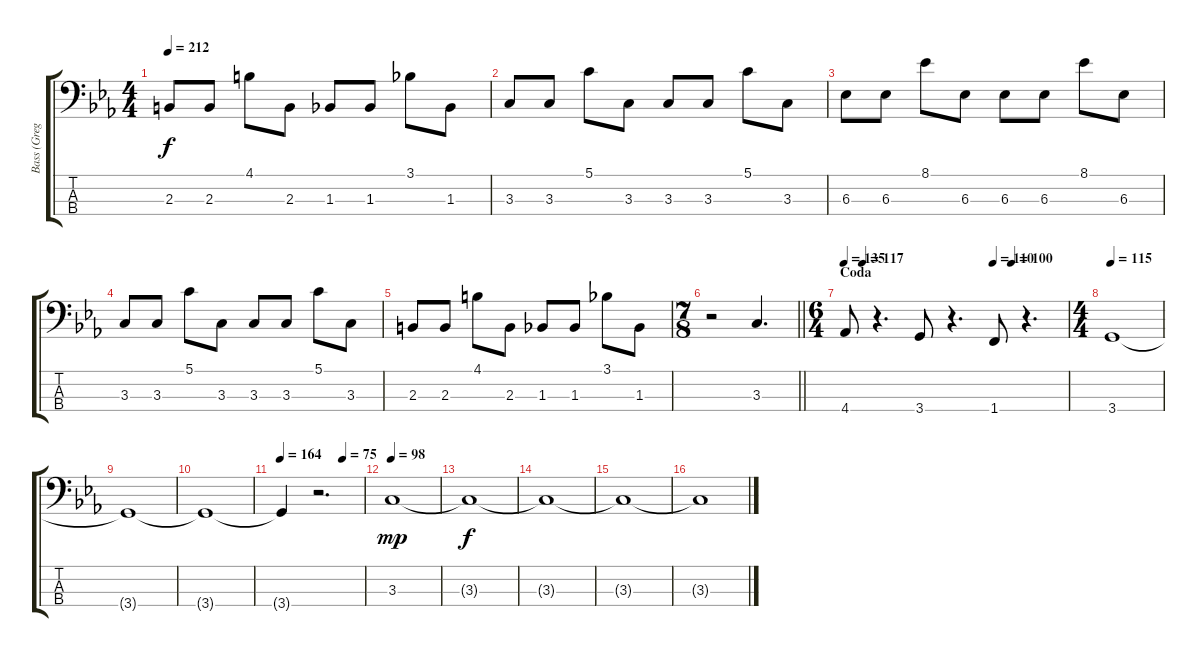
\track ("Bass (Greg Smith)" "Bass (Greg") {instrument electricbassfinger}
\staff {score tabs}
\tuning (G2 D2 A1 E1) {hide}
\ts (4 4)
\tempo 212
\clef f4
\ks cminor
2.3.8{dy f} 2.3.8 4.1.8 2.3.8 1.3.8 1.3.8 3.1.8 1.3.8 |
3.3.8 3.3.8 5.1.8 3.3.8 3.3.8 3.3.8 5.1.8 3.3.8 |
6.3.8 6.3.8 8.1.8 6.3.8 6.3.8 6.3.8 8.1.8 6.3.8 |
3.3.8 3.3.8 5.1.8 3.3.8 3.3.8 3.3.8 5.1.8 3.3.8 |
2.3.8 2.3.8 4.1.8 2.3.8 1.3.8 1.3.8 3.1.8 1.3.8 |
\ts (7 8)
\barLineRight lightlight
r.2 3.3.4{d} |
\ts (6 4)
\section ("" "Coda")
\tempo 135
\tempo (117 0.08333333333333333)
\tempo (110 0.6666666666666666)
\tempo (100 0.75)
4.4.8 r.4{d} 3.4.8 r.4{d} 1.4.8 r.4{d} |
\ts (4 4)
\tempo 115
3.4.1 |
3.4{t}.1 |
3.4{t}.1 |
\tempo 164
\tempo (75 0.75)
3.4{t}.4 r.2{d} |
\tempo 98
3.3.1{dy mp volume 11 instrument stringensemble1} |
3.3{t}.1{dy f} |
3.3{t}.1 |
3.3{t}.1 |
3.3{t}.1
